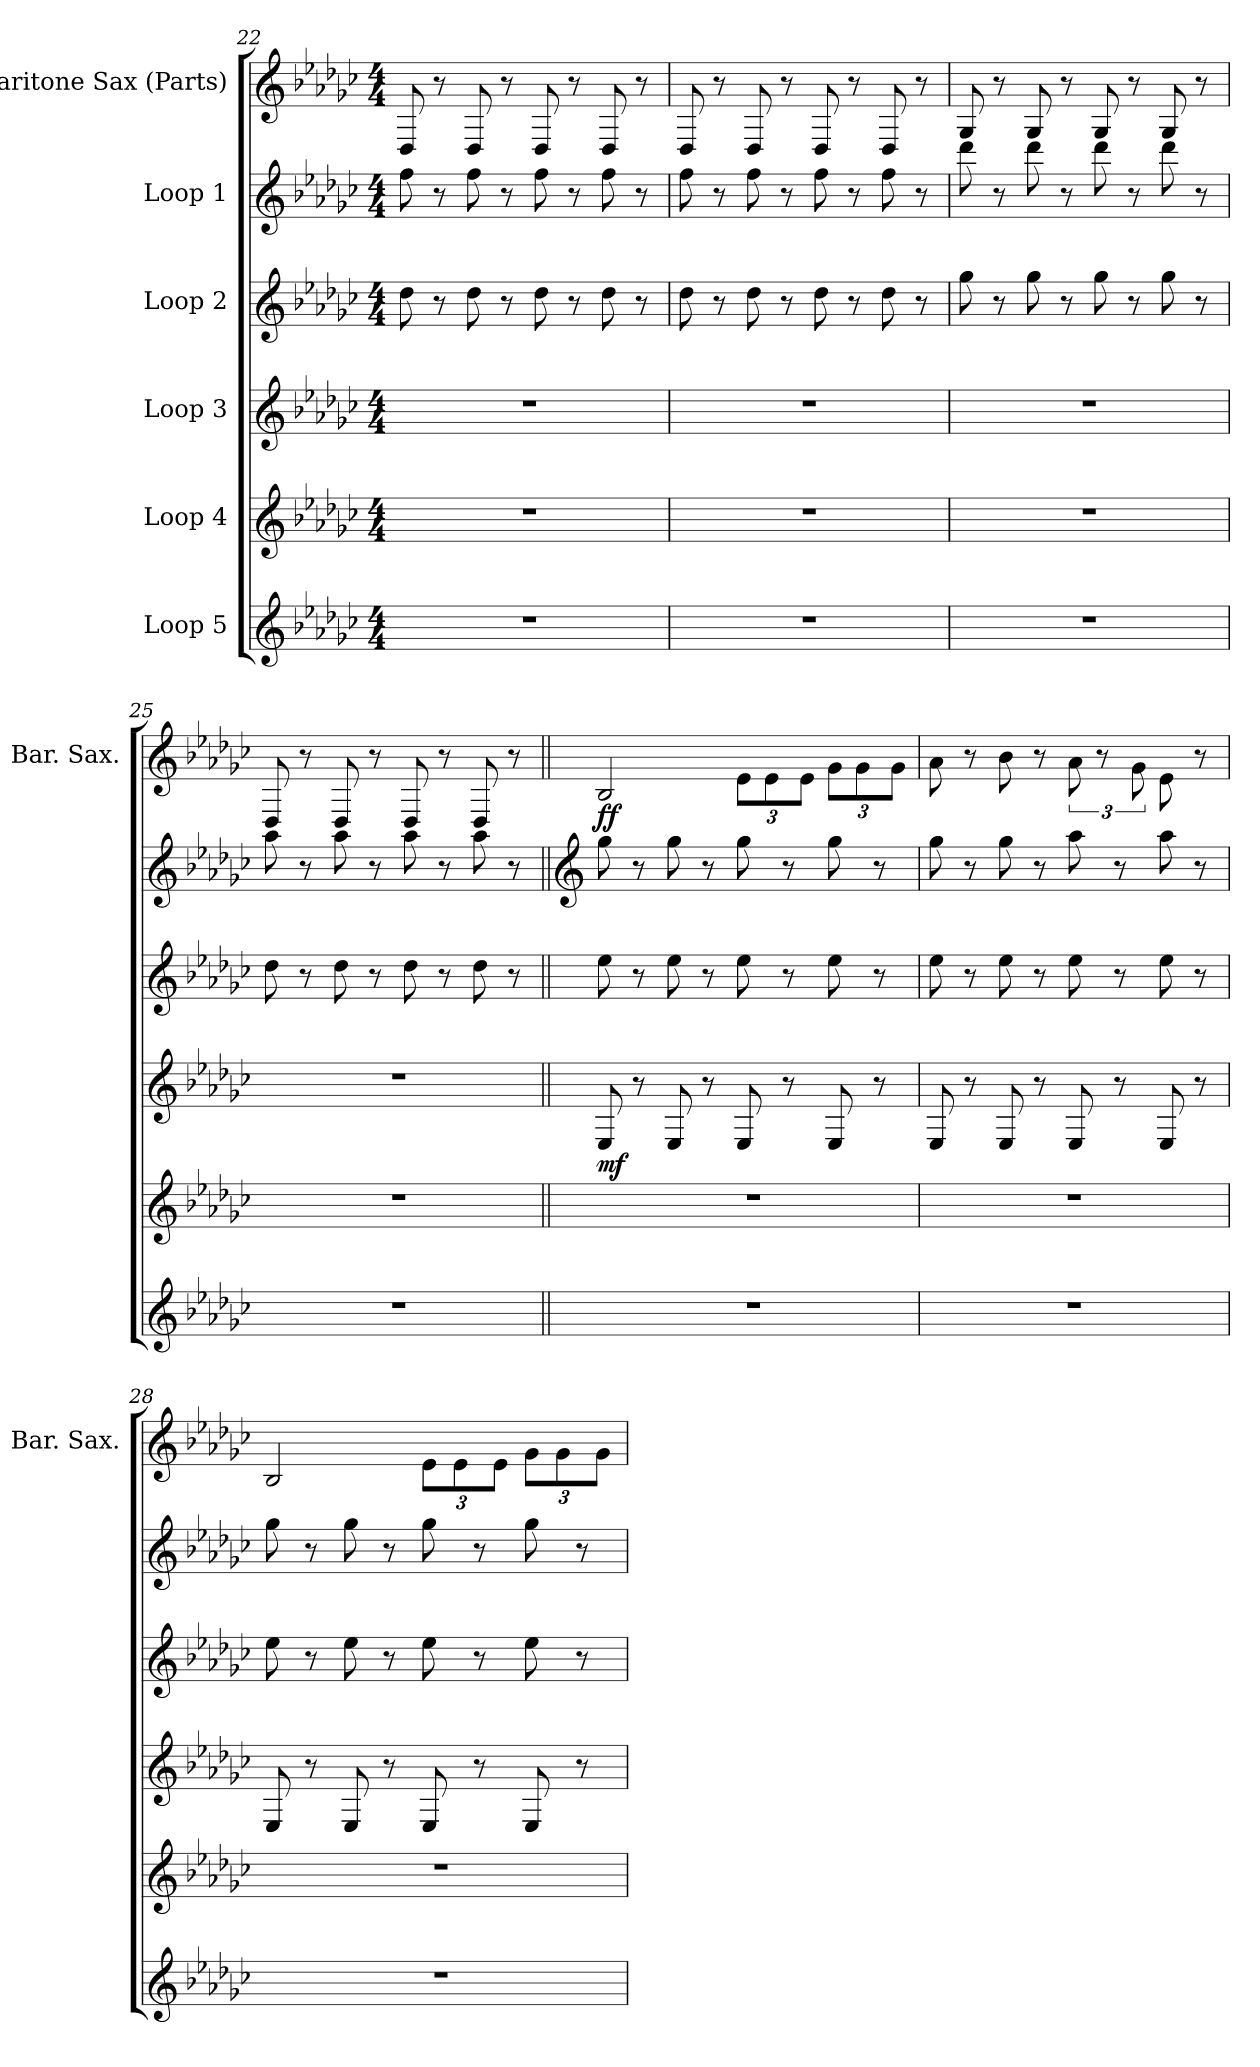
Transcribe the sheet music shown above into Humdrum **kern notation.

**kern	**kern	**kern	**dynam	**kern	**kern	**kern	**dynam
*part6	*part5	*part4	*part4	*part3	*part2	*part1	*part1
*staff6	*staff5	*staff4	*staff4	*staff3	*staff2	*staff1	*staff1
*I"Loop 5	*I"Loop 4	*I"Loop 3	*	*I"Loop 2	*I"Loop 1	*I"Baritone Sax (Parts)	*
*	*	*	*	*	*	*I'Bar. Sax.	*
*clefG2	*clefG2	*clefG2	*	*clefG2	*clefG2	*clefG2	*
*ITrd19c33	*ITrd12c21	*ITrd12c21	*	*ITrd12c21	*ITrd12c21	*ITrd12c21	*
*k[b-e-a-d-g-c-]	*k[b-e-a-d-g-c-]	*k[b-e-a-d-g-c-]	*	*k[b-e-a-d-g-c-]	*k[b-e-a-d-g-c-]	*k[b-e-a-d-g-c-]	*
*M4/4	*M4/4	*M4/4	*	*M4/4	*M4/4	*M4/4	*
=22	=22	=22	=22	=22	=22	=22	=22
1r	1r	1r	.	8d-\	8f\	8DD-/	.
.	.	.	.	8r	8r	8r	.
.	.	.	.	8d-\	8f\	8DD-/	.
.	.	.	.	8r	8r	8r	.
.	.	.	.	8d-\	8f\	8DD-/	.
.	.	.	.	8r	8r	8r	.
.	.	.	.	8d-\	8f\	8DD-/	.
.	.	.	.	8r	8r	8r	.
!!LO:LB:g=z
=23	=23	=23	=23	=23	=23	=23	=23
1r	1r	1r	.	8d-\	8f\	8DD-/	.
.	.	.	.	8r	8r	8r	.
.	.	.	.	8d-\	8f\	8DD-/	.
.	.	.	.	8r	8r	8r	.
.	.	.	.	8d-\	8f\	8DD-/	.
.	.	.	.	8r	8r	8r	.
.	.	.	.	8d-\	8f\	8DD-/	.
.	.	.	.	8r	8r	8r	.
=24	=24	=24	=24	=24	=24	=24	=24
1r	1r	1r	.	8g-\	8dd-\	8GG-/	.
.	.	.	.	8r	8r	8r	.
.	.	.	.	8g-\	8dd-\	8GG-/	.
.	.	.	.	8r	8r	8r	.
.	.	.	.	8g-\	8dd-\	8GG-/	.
.	.	.	.	8r	8r	8r	.
.	.	.	.	8g-\	8dd-\	8GG-/	.
.	.	.	.	8r	8r	8r	.
=25	=25	=25	=25	=25	=25	=25	=25
1r	1r	1r	.	8d-\	8a-\	8DD-/	.
.	.	.	.	8r	8r	8r	.
.	.	.	.	8d-\	8a-\	8DD-/	.
.	.	.	.	8r	8r	8r	.
.	.	.	.	8d-\	8a-\	8DD-/	.
.	.	.	.	8r	8r	8r	.
.	.	.	.	8d-\	8a-\	8DD-/	.
.	.	.	.	8r	8r	8r	.
=26||	=26||	=26||	=26||	=26||	=26||	=26||	=26||
*	*	*	*	*	*clefG2	*	*
!	!	!	!LO:DY:b	!	!	!	!LO:DY:b
1r	1r	8EE-/	mf	8e-\	8g-\	2BB-/	ff
.	.	8r	.	8r	8r	.	.
.	.	8EE-/	.	8e-\	8g-\	.	.
.	.	8r	.	8r	8r	.	.
*	*	*	*	*	*	*Xbrackettup	*
.	.	8EE-/	.	8e-\	8g-\	12E-\L	.
.	.	.	.	.	.	12E-\	.
.	.	8r	.	8r	8r	.	.
.	.	.	.	.	.	12E-\J	.
.	.	8EE-/	.	8e-\	8g-\	12G-\L	.
.	.	.	.	.	.	12G-\	.
.	.	8r	.	8r	8r	.	.
.	.	.	.	.	.	12G-\J	.
!!LO:PB:g=z
=27	=27	=27	=27	=27	=27	=27	=27
1r	1r	8EE-/	.	8e-\	8g-\	8A-\	.
.	.	8r	.	8r	8r	8r	.
.	.	8EE-/	.	8e-\	8g-\	8B-\	.
.	.	8r	.	8r	8r	8r	.
*	*	*	*	*	*	*brackettup	*
.	.	8EE-/	.	8e-\	8a-\	12A-\	.
.	.	.	.	.	.	12r	.
.	.	8r	.	8r	8r	.	.
.	.	.	.	.	.	12G-\	.
.	.	8EE-/	.	8e-\	8a-\	8E-\	.
.	.	8r	.	8r	8r	8r	.
=28	=28	=28	=28	=28	=28	=28	=28
1r	1r	8EE-/	.	8e-\	8g-\	2BB-/	.
.	.	8r	.	8r	8r	.	.
.	.	8EE-/	.	8e-\	8g-\	.	.
.	.	8r	.	8r	8r	.	.
*	*	*	*	*	*	*Xbrackettup	*
.	.	8EE-/	.	8e-\	8g-\	12E-\L	.
.	.	.	.	.	.	12E-\	.
.	.	8r	.	8r	8r	.	.
.	.	.	.	.	.	12E-\J	.
.	.	8EE-/	.	8e-\	8g-\	12G-\L	.
.	.	.	.	.	.	12G-\	.
.	.	8r	.	8r	8r	.	.
.	.	.	.	.	.	12G-\J	.
=	=	=	=	=	=	=	=
*-	*-	*-	*-	*-	*-	*-	*-
